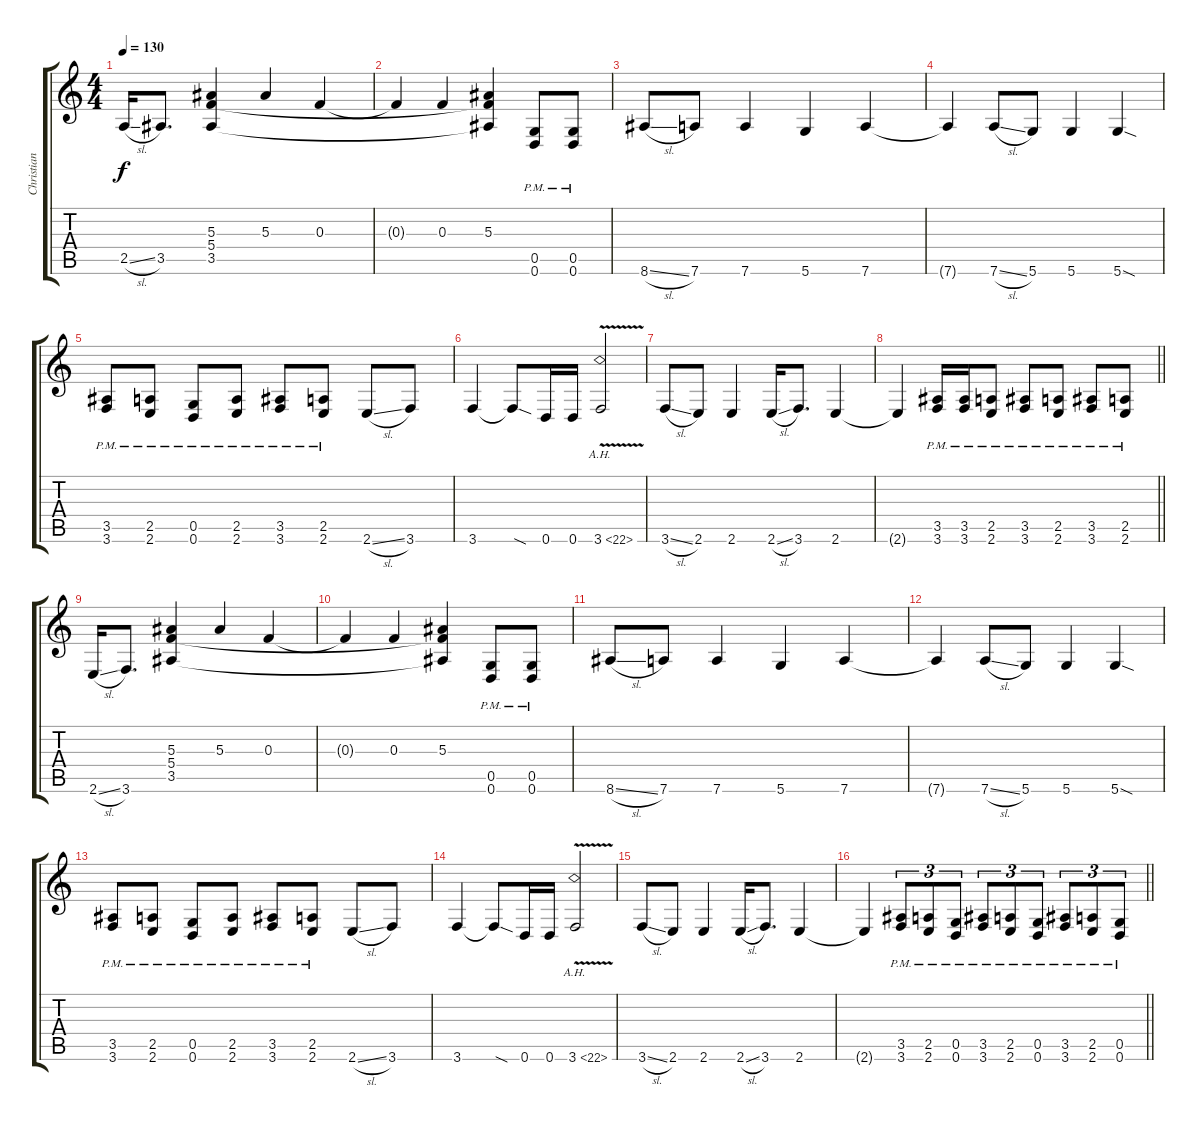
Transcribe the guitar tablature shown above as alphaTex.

\track ("Christian Andreu" "Christian ") {instrument distortionguitar}
\staff {score tabs}
\tuning (D4 A3 F3 C3 G2 D2) {hide}
\ts (4 4)
\section ("" "")
\tempo 130
\clef g2
\ks c
2.5{sl}.16{dy f} 3.5.8{d} (5.3 5.4 3.5).4 5.3.4 0.3.4 |
0.3{t}.4 0.3.4 (5.3 5.4{t} 3.5{t}).4 (0.5{pm} 0.6{pm}).8 (0.5{pm} 0.6{pm}).8 |
8.6{sl}.8 7.6.8 7.6.4 5.6.4 7.6.4 |
7.6{t}.4 7.6{sl}.8 5.6.8 5.6.4 5.6{sod}.4 |
(3.5{pm} 3.6{pm}).8 (2.5{pm} 2.6{pm}).8 (0.5{pm} 0.6{pm}).8 (2.5{pm} 2.6{pm}).8 (3.5{pm} 3.6{pm}).8 (2.5{pm} 2.6{pm}).8 2.6{sl}.8 3.6.8 |
3.6.4 3.6{sod t}.8 0.6.16 0.6.16 3.6{ah 19 v}.2 |
3.6{sl}.8 2.6.8 2.6.4 2.6{sl}.16 3.6.8{d} 2.6.4 |
\barLineRight lightlight
2.6{t}.4 (3.5{pm} 3.6{pm}).16 (3.5{pm} 3.6{pm}).16 (2.5{pm} 2.6{pm}).8 (3.5{pm} 3.6{pm}).8 (2.5{pm} 2.6{pm}).8 (3.5{pm} 3.6{pm}).8 (2.5{pm} 2.6{pm}).8 |
\section ("" "")
2.6{sl}.16 3.6.8{d} (5.3 5.4 3.5).4 5.3.4 0.3.4 |
0.3{t}.4 0.3.4 (5.3 5.4{t} 3.5{t}).4 (0.5{pm} 0.6{pm}).8 (0.5{pm} 0.6{pm}).8 |
8.6{sl}.8 7.6.8 7.6.4 5.6.4 7.6.4 |
7.6{t}.4 7.6{sl}.8 5.6.8 5.6.4 5.6{sod}.4 |
(3.5{pm} 3.6{pm}).8 (2.5{pm} 2.6{pm}).8 (0.5{pm} 0.6{pm}).8 (2.5{pm} 2.6{pm}).8 (3.5{pm} 3.6{pm}).8 (2.5{pm} 2.6{pm}).8 2.6{sl}.8 3.6.8 |
3.6.4 3.6{sod t}.8 0.6.16 0.6.16 3.6{ah 19 v}.2 |
3.6{sl}.8 2.6.8 2.6.4 2.6{sl}.16 3.6.8{d} 2.6.4 |
\barLineRight lightlight
2.6{t}.4 (3.5{pm} 3.6{pm}).8{tu (3 2)} (2.5{pm} 2.6{pm}).8{tu (3 2)} (0.5{pm} 0.6{pm}).8{tu (3 2)} (3.5{pm} 3.6{pm}).8{tu (3 2)} (2.5{pm} 2.6{pm}).8{tu (3 2)} (0.5{pm} 0.6{pm}).8{tu (3 2)} (3.5{pm} 3.6{pm}).8{tu (3 2)} (2.5{pm} 2.6{pm}).8{tu (3 2)} (0.5{pm} 0.6{pm}).8{tu (3 2)}
